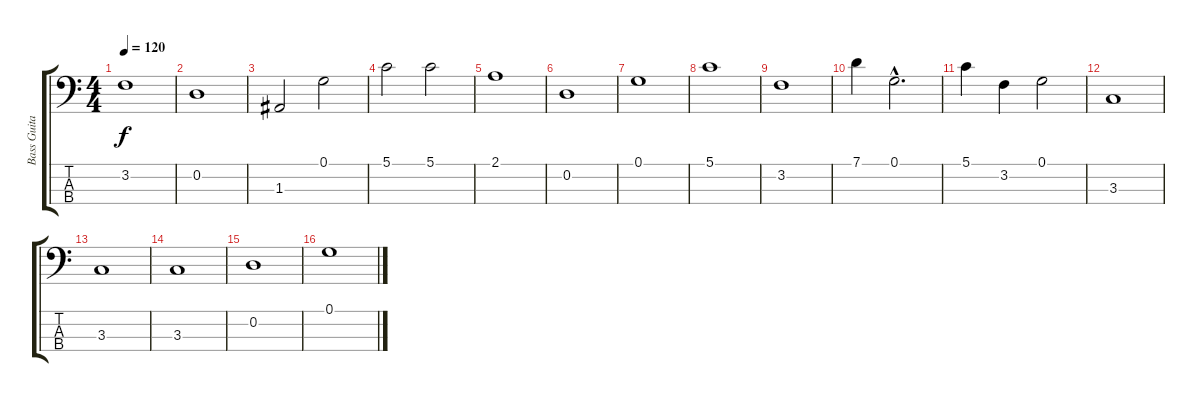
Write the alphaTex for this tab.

\track ("Bass Guitar" "Bass Guita") {instrument electricbassfinger}
\staff {score tabs}
\tuning (G2 D2 A1 E1) {hide}
\ts (4 4)
\tempo 120
\clef f4
\ks c
3.2.1{dy f instrument electricbassfinger} |
0.2.1 |
1.3.2 0.1.2 |
5.1.2 5.1.2 |
2.1.1 |
0.2.1 |
0.1.1 |
5.1.1 |
3.2.1 |
7.1.4 0.1{hac}.2{d} |
5.1.4 3.2.4 0.1.2 |
3.3.1 |
3.3.1 |
3.3.1 |
0.2.1 |
0.1.1
